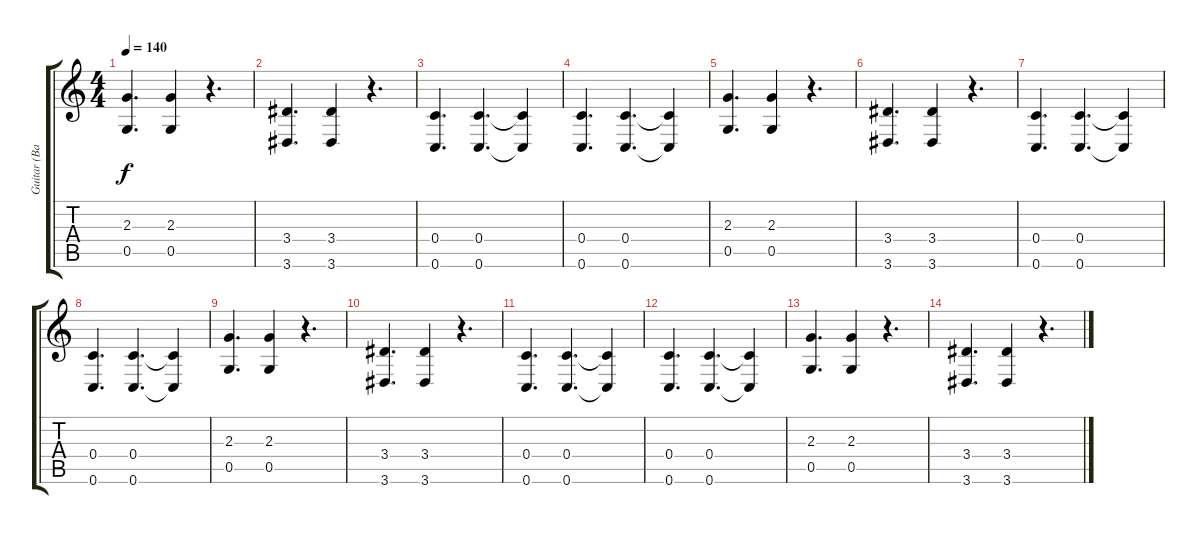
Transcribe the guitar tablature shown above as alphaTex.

\track ("Guitar (Bass) Drop C" "Guitar (Ba") {mute instrument acousticguitarsteel}
\staff {score tabs}
\tuning (D4 A3 F3 C3 G2 C2) {hide}
\ts (4 4)
\tempo 140
\clef g2
\ks c
(2.3 0.5).4{d dy f} (2.3 0.5).4 r.4{d} |
(3.4 3.6).4{d} (3.4 3.6).4 r.4{d} |
(0.4 0.6).4{d} (0.4 0.6).4{d} (0.4{t} 0.6{t}).4 |
(0.4 0.6).4{d} (0.4 0.6).4{d} (0.4{t} 0.6{t}).4 |
(2.3 0.5).4{d} (2.3 0.5).4 r.4{d} |
(3.4 3.6).4{d} (3.4 3.6).4 r.4{d} |
(0.4 0.6).4{d} (0.4 0.6).4{d} (0.4{t} 0.6{t}).4 |
(0.4 0.6).4{d} (0.4 0.6).4{d} (0.4{t} 0.6{t}).4 |
(2.3 0.5).4{d} (2.3 0.5).4 r.4{d} |
(3.4 3.6).4{d} (3.4 3.6).4 r.4{d} |
(0.4 0.6).4{d} (0.4 0.6).4{d} (0.4{t} 0.6{t}).4 |
(0.4 0.6).4{d} (0.4 0.6).4{d} (0.4{t} 0.6{t}).4 |
(2.3 0.5).4{d} (2.3 0.5).4 r.4{d} |
(3.4 3.6).4{d} (3.4 3.6).4 r.4{d}
